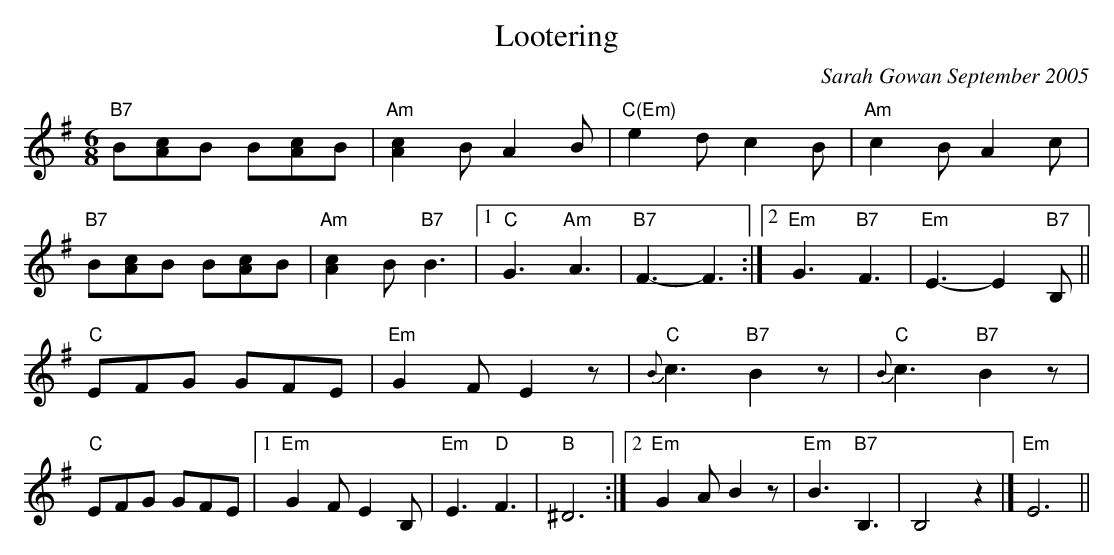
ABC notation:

X:1
T:Lootering
C: Sarah Gowan September 2005
M:6/8
K:Em
"B7"B[Ac]B B[Ac]B|"Am"[A2c2]B A2B|"C(Em)"e2dc2B|"Am"c2B A2c|
"B7"B[Ac]B B[Ac]B|"Am"[A2c2]B "B7"B3|1"C"G3"Am"A3|"B7"F3-F3:|2"Em"G3"B7"F3|"Em"E3-E2"B7"B,||
"C"EFG GFE |"Em"G2F E2z|"C"{B}c3"B7"B2z|"C"{B}c3"B7"B2z|
"C"EFG GFE|1"Em"G2 FE2B,|"Em"E3"D"F3|"B"^D6:|2"Em"G2AB2z|"Em"B3"B7"B,3|B,4z2|]"Em"E6||
